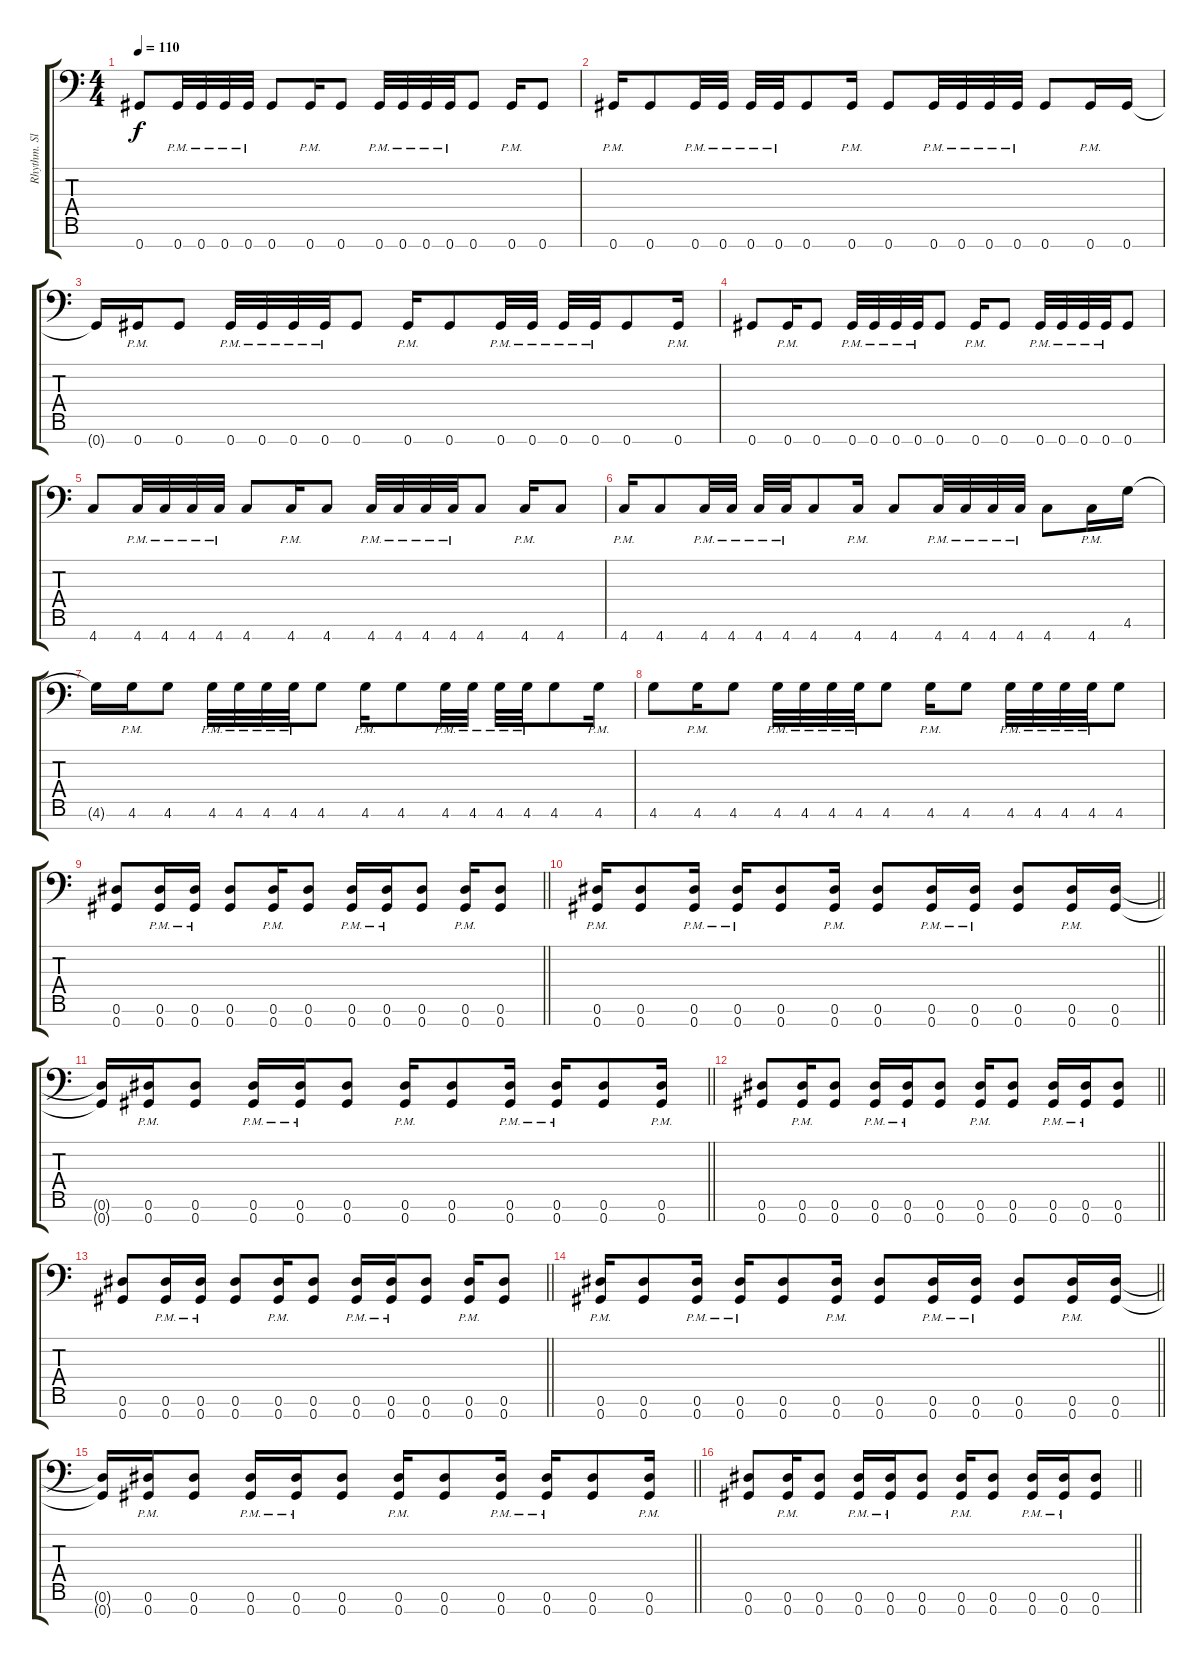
\track ("Rhythm. Slam dem strings hard." "Rhythm. Sl") {instrument distortionguitar}
\staff {score tabs}
\tuning (Eb4 Bb3 Gb3 Db3 Ab2 Eb2 Ab1) {hide}
\ts (4 4)
\tempo 110
\clef f4
\ks c
0.7.8{dy f} 0.7{pm}.32 0.7{pm}.32 0.7{pm}.32 0.7{pm}.32 0.7.8 0.7{pm}.16 0.7.8 0.7{pm}.32 0.7{pm}.32 0.7{pm}.32 0.7{pm}.32 0.7.8 0.7{pm}.16 0.7.8 |
0.7{pm}.16 0.7.8 0.7{pm}.32 0.7{pm}.32 0.7{pm}.32 0.7{pm}.32 0.7.8 0.7{pm}.16 0.7.8 0.7{pm}.32 0.7{pm}.32 0.7{pm}.32 0.7{pm}.32 0.7.8 0.7{pm}.16 0.7.16 |
0.7{t}.16 0.7{pm}.16 0.7.8 0.7{pm}.32 0.7{pm}.32 0.7{pm}.32 0.7{pm}.32 0.7.8 0.7{pm}.16 0.7.8 0.7{pm}.32 0.7{pm}.32 0.7{pm}.32 0.7{pm}.32 0.7.8 0.7{pm}.16 |
0.7.8 0.7{pm}.16 0.7.8 0.7{pm}.32 0.7{pm}.32 0.7{pm}.32 0.7{pm}.32 0.7.8 0.7{pm}.16 0.7.8 0.7{pm}.32 0.7{pm}.32 0.7{pm}.32 0.7{pm}.32 0.7.8 |
4.7.8 4.7{pm}.32 4.7{pm}.32 4.7{pm}.32 4.7{pm}.32 4.7.8 4.7{pm}.16 4.7.8 4.7{pm}.32 4.7{pm}.32 4.7{pm}.32 4.7{pm}.32 4.7.8 4.7{pm}.16 4.7.8 |
4.7{pm}.16 4.7.8 4.7{pm}.32 4.7{pm}.32 4.7{pm}.32 4.7{pm}.32 4.7.8 4.7{pm}.16 4.7.8 4.7{pm}.32 4.7{pm}.32 4.7{pm}.32 4.7{pm}.32 4.7.8 4.7{pm}.16 4.6.16 |
4.6{t}.16 4.6{pm}.16 4.6.8 4.6{pm}.32 4.6{pm}.32 4.6{pm}.32 4.6{pm}.32 4.6.8 4.6{pm}.16 4.6.8 4.6{pm}.32 4.6{pm}.32 4.6{pm}.32 4.6{pm}.32 4.6.8 4.6{pm}.16 |
4.6.8 4.6{pm}.16 4.6.8 4.6{pm}.32 4.6{pm}.32 4.6{pm}.32 4.6{pm}.32 4.6.8 4.6{pm}.16 4.6.8 4.6{pm}.32 4.6{pm}.32 4.6{pm}.32 4.6{pm}.32 4.6.8 |
\barLineRight lightlight
(0.6 0.7).8 (0.6{pm} 0.7{pm}).16 (0.6{pm} 0.7{pm}).16 (0.6 0.7).8 (0.6{pm} 0.7{pm}).16 (0.6 0.7).8 (0.6{pm} 0.7{pm}).16 (0.6{pm} 0.7{pm}).16 (0.6 0.7).8 (0.6{pm} 0.7{pm}).16 (0.6 0.7).8 |
\barLineRight lightlight
(0.6{pm} 0.7{pm}).16 (0.6 0.7).8 (0.6{pm} 0.7{pm}).16 (0.6{pm} 0.7{pm}).16 (0.6 0.7).8 (0.6{pm} 0.7{pm}).16 (0.6 0.7).8 (0.6{pm} 0.7{pm}).16 (0.6{pm} 0.7{pm}).16 (0.6 0.7).8 (0.6{pm} 0.7{pm}).16 (0.6 0.7).16 |
\barLineRight lightlight
(0.6{t} 0.7{t}).16 (0.6{pm} 0.7{pm}).16 (0.6 0.7).8 (0.6{pm} 0.7{pm}).16 (0.6{pm} 0.7{pm}).16 (0.6 0.7).8 (0.6{pm} 0.7{pm}).16 (0.6 0.7).8 (0.6{pm} 0.7{pm}).16 (0.6{pm} 0.7{pm}).16 (0.6 0.7).8 (0.6{pm} 0.7{pm}).16 |
\barLineRight lightlight
(0.6 0.7).8 (0.6{pm} 0.7{pm}).16 (0.6 0.7).8 (0.6{pm} 0.7{pm}).16 (0.6{pm} 0.7{pm}).16 (0.6 0.7).8 (0.6{pm} 0.7{pm}).16 (0.6 0.7).8 (0.6{pm} 0.7{pm}).16 (0.6{pm} 0.7{pm}).16 (0.6 0.7).8 |
\barLineRight lightlight
(0.6 0.7).8 (0.6{pm} 0.7{pm}).16 (0.6{pm} 0.7{pm}).16 (0.6 0.7).8 (0.6{pm} 0.7{pm}).16 (0.6 0.7).8 (0.6{pm} 0.7{pm}).16 (0.6{pm} 0.7{pm}).16 (0.6 0.7).8 (0.6{pm} 0.7{pm}).16 (0.6 0.7).8 |
\barLineRight lightlight
(0.6{pm} 0.7{pm}).16 (0.6 0.7).8 (0.6{pm} 0.7{pm}).16 (0.6{pm} 0.7{pm}).16 (0.6 0.7).8 (0.6{pm} 0.7{pm}).16 (0.6 0.7).8 (0.6{pm} 0.7{pm}).16 (0.6{pm} 0.7{pm}).16 (0.6 0.7).8 (0.6{pm} 0.7{pm}).16 (0.6 0.7).16 |
\barLineRight lightlight
(0.6{t} 0.7{t}).16 (0.6{pm} 0.7{pm}).16 (0.6 0.7).8 (0.6{pm} 0.7{pm}).16 (0.6{pm} 0.7{pm}).16 (0.6 0.7).8 (0.6{pm} 0.7{pm}).16 (0.6 0.7).8 (0.6{pm} 0.7{pm}).16 (0.6{pm} 0.7{pm}).16 (0.6 0.7).8 (0.6{pm} 0.7{pm}).16 |
\barLineRight lightlight
(0.6 0.7).8 (0.6{pm} 0.7{pm}).16 (0.6 0.7).8 (0.6{pm} 0.7{pm}).16 (0.6{pm} 0.7{pm}).16 (0.6 0.7).8 (0.6{pm} 0.7{pm}).16 (0.6 0.7).8 (0.6{pm} 0.7{pm}).16 (0.6{pm} 0.7{pm}).16 (0.6 0.7).8
